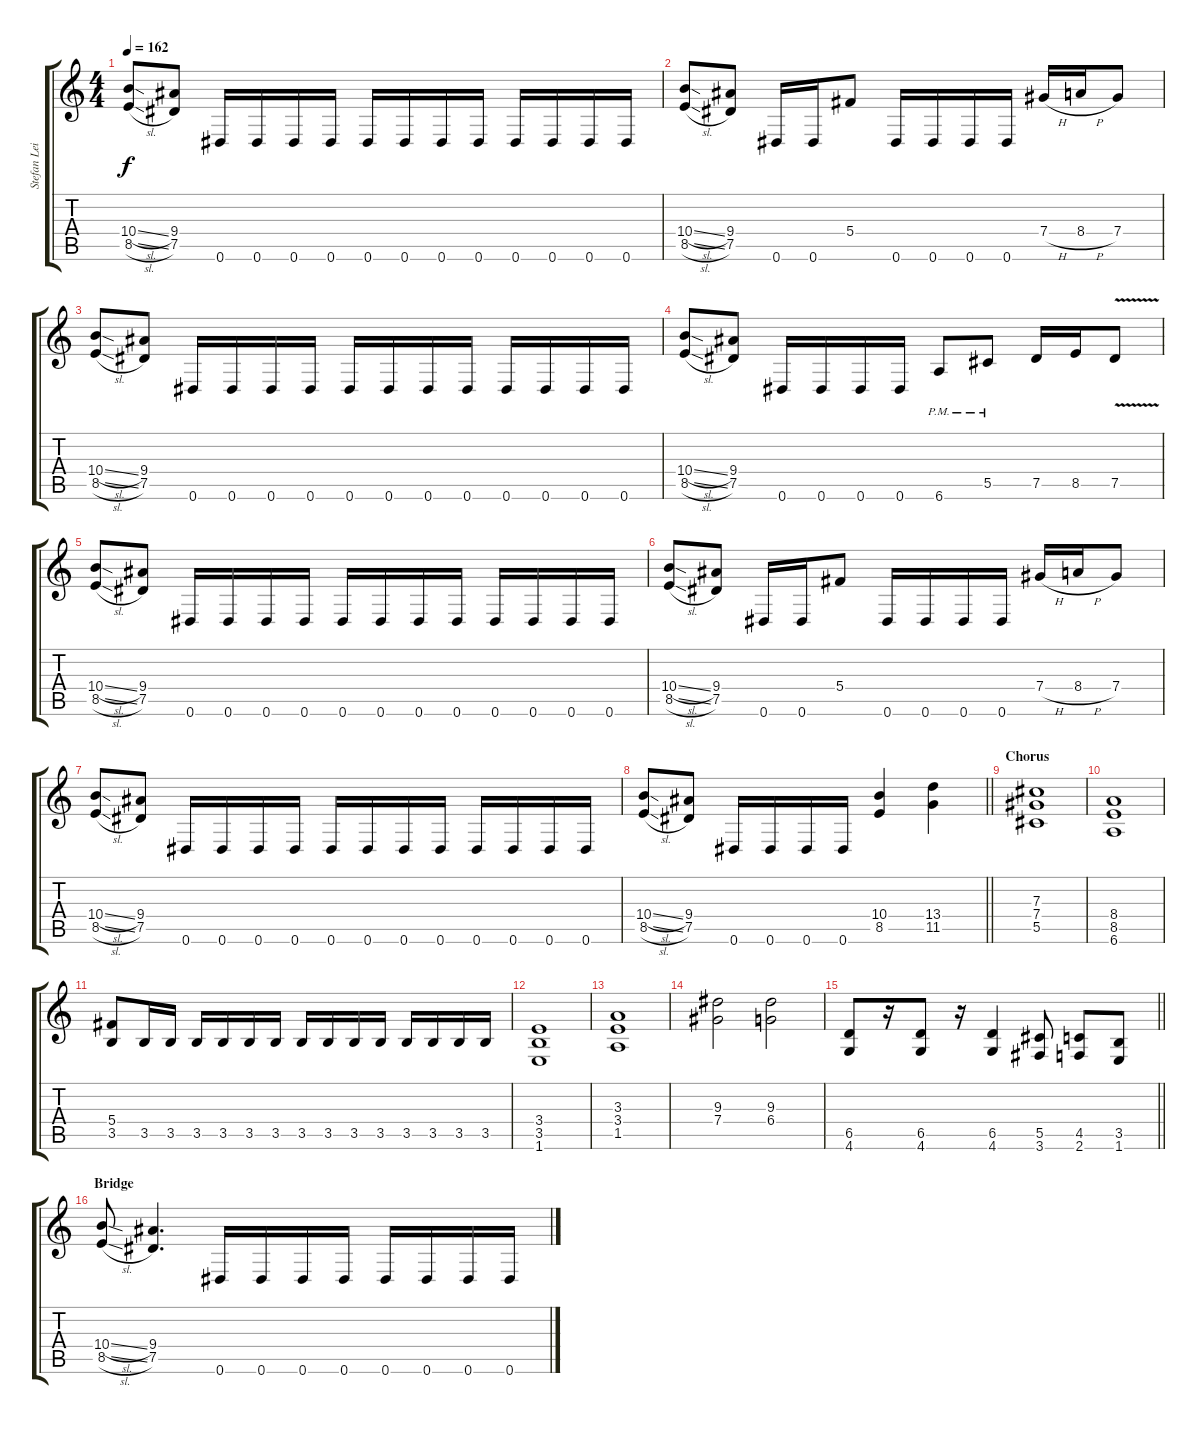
\track ("Stefan Leibing" "Stefan Lei") {instrument distortionguitar}
\staff {score tabs}
\tuning (Eb4 Bb3 Gb3 Db3 Ab2 Eb2) {hide}
\ts (4 4)
\tempo 162
\clef g2
\ks c
(10.4{sl} 8.5{sl}).8{dy f} (9.4 7.5).8 0.6.16 0.6.16 0.6.16 0.6.16 0.6.16 0.6.16 0.6.16 0.6.16 0.6.16 0.6.16 0.6.16 0.6.16 |
(10.4{sl} 8.5{sl}).8 (9.4 7.5).8 0.6.16 0.6.16 5.4.8 0.6.16 0.6.16 0.6.16 0.6.16 7.4{h}.16 8.4{h}.16 7.4.8 |
(10.4{sl} 8.5{sl}).8 (9.4 7.5).8 0.6.16 0.6.16 0.6.16 0.6.16 0.6.16 0.6.16 0.6.16 0.6.16 0.6.16 0.6.16 0.6.16 0.6.16 |
(10.4{sl} 8.5{sl}).8 (9.4 7.5).8 0.6.16 0.6.16 0.6.16 0.6.16 6.6{pm}.8 5.5{pm}.8 7.5.16 8.5.16 7.5{v}.8 |
(10.4{sl} 8.5{sl}).8 (9.4 7.5).8 0.6.16 0.6.16 0.6.16 0.6.16 0.6.16 0.6.16 0.6.16 0.6.16 0.6.16 0.6.16 0.6.16 0.6.16 |
(10.4{sl} 8.5{sl}).8 (9.4 7.5).8 0.6.16 0.6.16 5.4.8 0.6.16 0.6.16 0.6.16 0.6.16 7.4{h}.16 8.4{h}.16 7.4.8 |
(10.4{sl} 8.5{sl}).8 (9.4 7.5).8 0.6.16 0.6.16 0.6.16 0.6.16 0.6.16 0.6.16 0.6.16 0.6.16 0.6.16 0.6.16 0.6.16 0.6.16 |
\barLineRight lightlight
(10.4{sl} 8.5{sl}).8 (9.4 7.5).8 0.6.16 0.6.16 0.6.16 0.6.16 (10.4 8.5).4 (13.4 11.5).4 |
\section ("" "Chorus")
(7.3 7.4 5.5).1 |
(8.4 8.5 6.6).1 |
(5.4 3.5).8 3.5.16 3.5.16 3.5.16 3.5.16 3.5.16 3.5.16 3.5.16 3.5.16 3.5.16 3.5.16 3.5.16 3.5.16 3.5.16 3.5.16 |
(3.4 3.5 1.6).1 |
(3.3 3.4 1.5).1 |
(9.3 7.4).2 (9.3 6.4).2 |
\barLineRight lightlight
(6.5 4.6).8 r.16 (6.5 4.6).8 r.16 (6.5 4.6).4 (5.5 3.6).8 (4.5 2.6).8 (3.5 1.6).8 |
\section ("" "Bridge")
(10.4{sl} 8.5{sl}).8 (9.4 7.5).4{d} 0.6.16 0.6.16 0.6.16 0.6.16 0.6.16 0.6.16 0.6.16 0.6.16
